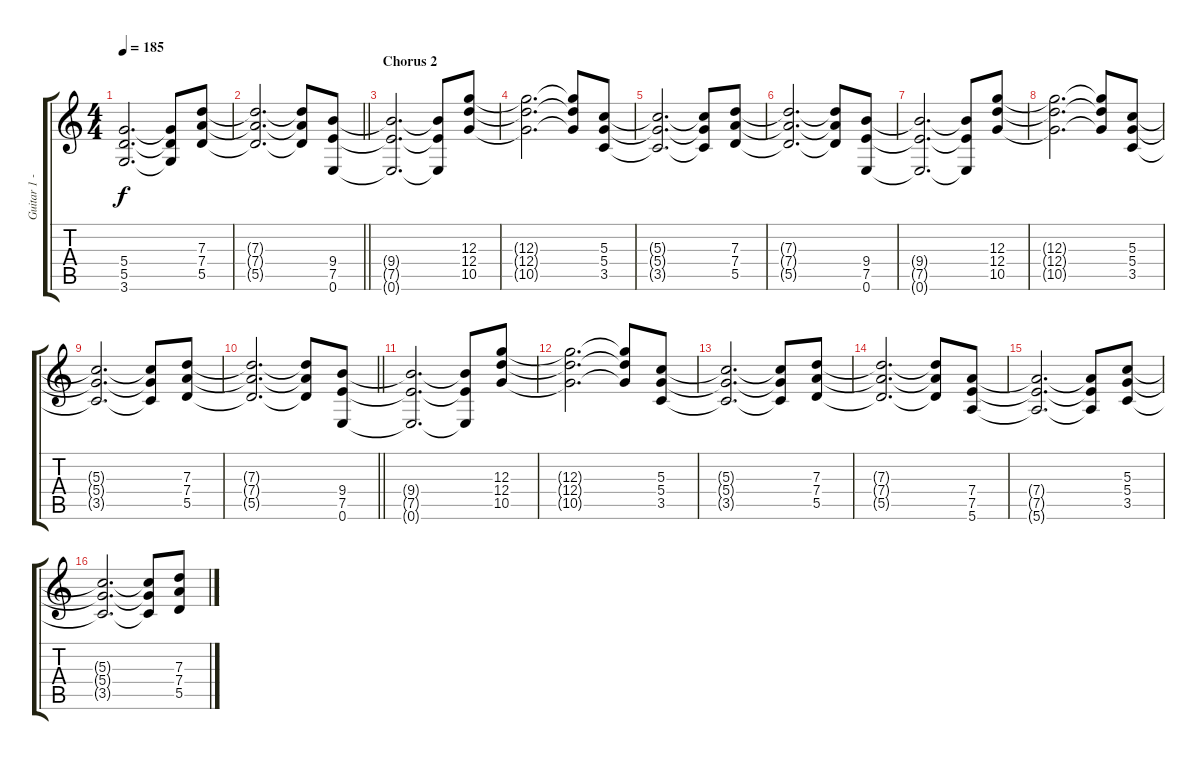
\track ("Guitar 1 - Murray" "Guitar 1 -") {instrument distortionguitar}
\staff {score tabs}
\tuning (E4 B3 G3 D3 A2 E2) {hide}
\ts (4 4)
\tempo 185
\clef g2
\ks c
(5.4{t} 5.5{t} 3.6{t}).2{d dy f} (5.4{t} 5.5{t} 3.6{t}).8 (7.3 7.4 5.5).8 |
\barLineRight lightlight
(7.3{t} 7.4{t} 5.5{t}).2{d} (7.3{t} 7.4{t} 5.5{t}).8 (9.4 7.5 0.6).8 |
\section ("" "Chorus 2")
(9.4{t} 7.5{t} 0.6{t}).2{d} (9.4{t} 7.5{t} 0.6{t}).8 (12.3 12.4 10.5).8 |
(12.3{t} 12.4{t} 10.5{t}).2{d} (12.3{t} 12.4{t} 10.5{t}).8 (5.3 5.4 3.5).8 |
(5.3{t} 5.4{t} 3.5{t}).2{d} (5.3{t} 5.4{t} 3.5{t}).8 (7.3 7.4 5.5).8 |
(7.3{t} 7.4{t} 5.5{t}).2{d} (7.3{t} 7.4{t} 5.5{t}).8 (9.4 7.5 0.6).8 |
(9.4{t} 7.5{t} 0.6{t}).2{d} (9.4{t} 7.5{t} 0.6{t}).8 (12.3 12.4 10.5).8 |
(12.3{t} 12.4{t} 10.5{t}).2{d} (12.3{t} 12.4{t} 10.5{t}).8 (5.3 5.4 3.5).8 |
(5.3{t} 5.4{t} 3.5{t}).2{d} (5.3{t} 5.4{t} 3.5{t}).8 (7.3 7.4 5.5).8 |
\barLineRight lightlight
(7.3{t} 7.4{t} 5.5{t}).2{d} (7.3{t} 7.4{t} 5.5{t}).8 (9.4 7.5 0.6).8 |
\section ("" "")
(9.4{t} 7.5{t} 0.6{t}).2{d} (9.4{t} 7.5{t} 0.6{t}).8 (12.3 12.4 10.5).8 |
(12.3{t} 12.4{t} 10.5{t}).2{d} (12.3{t} 12.4{t} 10.5{t}).8 (5.3 5.4 3.5).8 |
(5.3{t} 5.4{t} 3.5{t}).2{d} (5.3{t} 5.4{t} 3.5{t}).8 (7.3 7.4 5.5).8 |
(7.3{t} 7.4{t} 5.5{t}).2{d} (7.3{t} 7.4{t} 5.5{t}).8 (7.4 7.5 5.6).8 |
(7.4{t} 7.5{t} 5.6{t}).2{d} (7.4{t} 7.5{t} 5.6{t}).8 (5.3 5.4 3.5).8 |
(5.3{t} 5.4{t} 3.5{t}).2{d} (5.3{t} 5.4{t} 3.5{t}).8 (7.3 7.4 5.5).8
